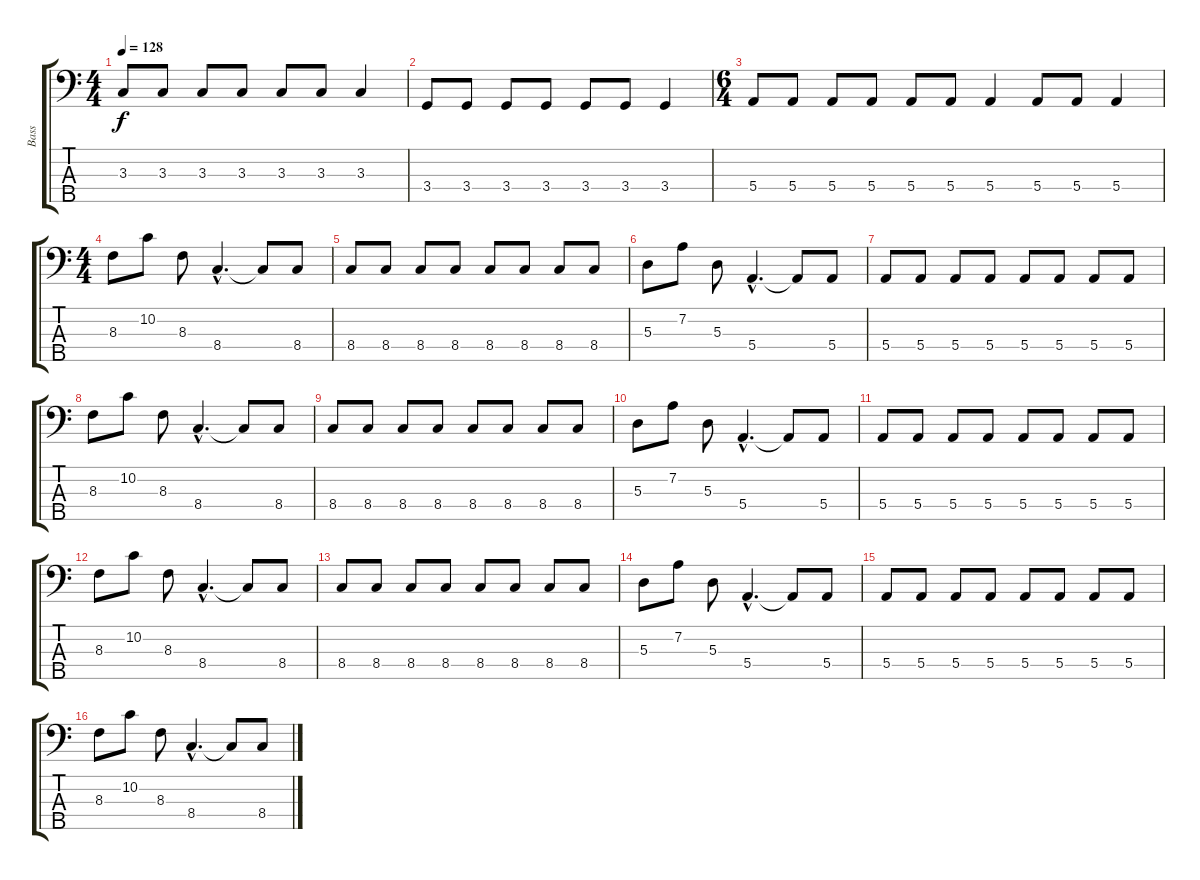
\track ("Bass" "Bass") {instrument electricbassfinger}
\staff {score tabs}
\tuning (G2 D2 A1 E1 B0) {hide}
\ts (4 4)
\tempo 128
\clef f4
\ks c
3.3.8{dy f} 3.3.8 3.3.8 3.3.8 3.3.8 3.3.8 3.3.4 |
3.4.8 3.4.8 3.4.8 3.4.8 3.4.8 3.4.8 3.4.4 |
\ts (6 4)
5.4.8 5.4.8 5.4.8 5.4.8 5.4.8 5.4.8 5.4.4 5.4.8 5.4.8 5.4.4 |
\ts (4 4)
8.3.8 10.2.8 8.3.8 8.4{hac}.4{d} 8.4{t}.8 8.4.8 |
8.4.8 8.4.8 8.4.8 8.4.8 8.4.8 8.4.8 8.4.8 8.4.8 |
5.3.8 7.2.8 5.3.8 5.4{hac}.4{d} 5.4{t}.8 5.4.8 |
5.4.8 5.4.8 5.4.8 5.4.8 5.4.8 5.4.8 5.4.8 5.4.8 |
8.3.8 10.2.8 8.3.8 8.4{hac}.4{d} 8.4{t}.8 8.4.8 |
8.4.8 8.4.8 8.4.8 8.4.8 8.4.8 8.4.8 8.4.8 8.4.8 |
5.3.8 7.2.8 5.3.8 5.4{hac}.4{d} 5.4{t}.8 5.4.8 |
5.4.8 5.4.8 5.4.8 5.4.8 5.4.8 5.4.8 5.4.8 5.4.8 |
8.3.8 10.2.8 8.3.8 8.4{hac}.4{d} 8.4{t}.8 8.4.8 |
8.4.8 8.4.8 8.4.8 8.4.8 8.4.8 8.4.8 8.4.8 8.4.8 |
5.3.8 7.2.8 5.3.8 5.4{hac}.4{d} 5.4{t}.8 5.4.8 |
5.4.8 5.4.8 5.4.8 5.4.8 5.4.8 5.4.8 5.4.8 5.4.8 |
8.3.8 10.2.8 8.3.8 8.4{hac}.4{d} 8.4{t}.8 8.4.8
